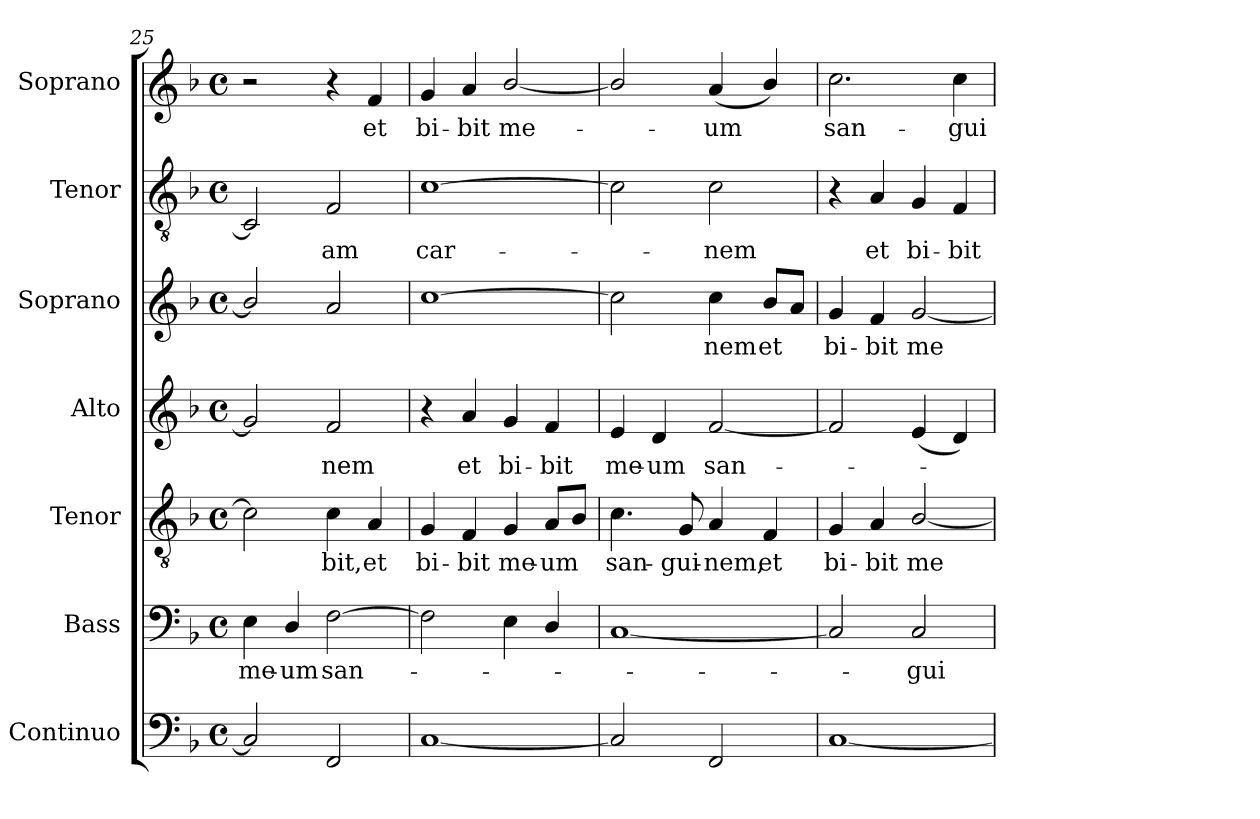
**kern	**kern	**text	**kern	**text	**kern	**text	**kern	**text	**kern	**text	**kern	**text
*part7	*part6	*part6	*part5	*part5	*part4	*part4	*part3	*part3	*part2	*part2	*part1	*part1
*staff7	*staff6	*staff6	*staff5	*staff5	*staff4	*staff4	*staff3	*staff3	*staff2	*staff2	*staff1	*staff1
*I"Continuo	*I"Bass	*	*I"Tenor	*	*I"Alto	*	*I"Soprano	*	*I"Tenor	*	*I"Soprano	*
*I'Cont.	*I'B.	*	*I'T.	*	*I'A.	*	*I'S.	*	*I'T.	*	*I'S.	*
*clefF4	*clefF4	*	*clefGv2	*	*clefG2	*	*clefG2	*	*clefGv2	*	*clefG2	*
*	*	*	*ITrd7c12	*	*	*	*	*	*ITrd7c12	*	*	*
*k[b-]	*k[b-]	*	*k[b-]	*	*k[b-]	*	*k[b-]	*	*k[b-]	*	*k[b-]	*
*F:	*F:	*	*F:	*	*F:	*	*F:	*	*F:	*	*F:	*
*M4/4	*M4/4	*	*M4/4	*	*M4/4	*	*M4/4	*	*M4/4	*	*M4/4	*
*met(c)	*met(c)	*	*met(c)	*	*met(c)	*	*met(c)	*	*met(c)	*	*met(c)	*
=25	=25	=25	=25	=25	=25	=25	=25	=25	=25	=25	=25	=25
!	!	!LO:LY:b:color=#000000	!	!	!	!	!	!	!	!	!	!
2Ci/]	4Ei\	me-	2Ci\]	.	2gi/]	.	2b-i/]	.	2CCi/]	.	2r	.
!	!	!LO:LY:b:color=#000000	!	!	!	!	!	!	!	!	!	!
.	4Di/	-um	.	.	.	.	.	.	.	.	.	.
!	!	!LO:LY:b:color=#000000	!	!	!	!	!	!	!	!	!	!
!	!	!	!	!LO:LY:b:color=#000000	!	!	!	!	!	!	!	!
!	!	!	!	!	!	!LO:LY:b:color=#000000	!	!	!	!	!	!
!	!	!	!	!	!	!	!	!	!	!LO:LY:b:color=#000000	!	!
2FFi/	[2Fi\	san-	4Ci\	-bit,	2fi/	-nem	2ai/	.	2FFi/	-am	4r	.
!	!	!	!	!LO:LY:b:color=#000000	!	!	!	!	!	!	!	!
!	!	!	!	!	!	!	!	!	!	!	!	!LO:LY:b:color=#000000
.	.	.	4AAi/	et	.	.	.	.	.	.	4fi/	et
=26	=26	=26	=26	=26	=26	=26	=26	=26	=26	=26	=26	=26
!	!	!	!	!LO:LY:b:color=#000000	!	!	!	!	!	!	!	!
!	!	!	!	!	!	!	!	!	!	!LO:LY:b:color=#000000	!	!
!	!	!	!	!	!	!	!	!	!	!	!	!LO:LY:b:color=#000000
[1Ci	2Fi\]	.	4GGi/	bi-	4r	.	[1cci	.	[1Ci	car-	4gi/	bi-
!	!	!	!	!LO:LY:b:color=#000000	!	!	!	!	!	!	!	!
!	!	!	!	!	!	!LO:LY:b:color=#000000	!	!	!	!	!	!
!	!	!	!	!	!	!	!	!	!	!	!	!LO:LY:b:color=#000000
.	.	.	4FFi/	-bit	4ai/	et	.	.	.	.	4ai/	-bit
!	!	!	!	!LO:LY:b:color=#000000	!	!	!	!	!	!	!	!
!	!	!	!	!	!	!LO:LY:b:color=#000000	!	!	!	!	!	!
!	!	!	!	!	!	!	!	!	!	!	!	!LO:LY:b:color=#000000
.	4Ei\	.	4GGi/	me-	4gi/	bi-	.	.	.	.	[2b-i/	me-
!	!	!	!	!LO:LY:b:color=#000000	!	!	!	!	!	!	!	!
!	!	!	!	!	!	!LO:LY:b:color=#000000	!	!	!	!	!	!
.	4Di/	.	8AAi/L	-um	4fi/	-bit	.	.	.	.	.	.
.	.	.	8BB-i/J	.	.	.	.	.	.	.	.	.
!!LO:PB:g=z
=27	=27	=27	=27	=27	=27	=27	=27	=27	=27	=27	=27	=27
!	!	!	!	!LO:LY:b:color=#000000	!	!	!	!	!	!	!	!
!	!	!	!	!	!	!LO:LY:b:color=#000000	!	!	!	!	!	!
2Ci/]	[1Ci	.	4.Ci\	san-	4ei/	me-	2cci\]	.	2Ci\]	.	2b-i/]	.
!	!	!	!	!	!	!LO:LY:b:color=#000000	!	!	!	!	!	!
.	.	.	.	.	4di/	-um	.	.	.	.	.	.
!	!	!	!	!LO:LY:b:color=#000000	!	!	!	!	!	!	!	!
.	.	.	8GGi/	-gui-	.	.	.	.	.	.	.	.
!	!	!	!	!LO:LY:b:color=#000000	!	!	!	!	!	!	!	!
!	!	!	!	!	!	!LO:LY:b:color=#000000	!	!	!	!	!	!
!	!	!	!	!	!	!	!	!LO:LY:b:color=#000000	!	!	!	!
!	!	!	!	!	!	!	!	!	!	!LO:LY:b:color=#000000	!	!
!	!	!	!	!	!	!	!	!	!	!	!	!LO:LY:b:color=#000000
2FFi/	.	.	4AAi/	-nem,	[2fi/	san-	4cci\	-nem	2Ci\	-nem	(4ai/	-um
!	!	!	!	!LO:LY:b:color=#000000	!	!	!	!	!	!	!	!
!	!	!	!	!	!	!	!	!LO:LY:b:color=#000000	!	!	!	!
.	.	.	4FFi/	et	.	.	8b-i/L	et	.	.	4b-i/)	.
.	.	.	.	.	.	.	8ai/J	.	.	.	.	.
=28	=28	=28	=28	=28	=28	=28	=28	=28	=28	=28	=28	=28
!	!	!	!	!LO:LY:b:color=#000000	!	!	!	!	!	!	!	!
!	!	!	!	!	!	!	!	!LO:LY:b:color=#000000	!	!	!	!
!	!	!	!	!	!	!	!	!	!	!	!	!LO:LY:b:color=#000000
[1Ci	2Ci/]	.	4GGi/	bi-	2fi/]	.	4gi/	bi-	4r	.	2.cci\	san-
!	!	!	!	!LO:LY:b:color=#000000	!	!	!	!	!	!	!	!
!	!	!	!	!	!	!	!	!LO:LY:b:color=#000000	!	!	!	!
!	!	!	!	!	!	!	!	!	!	!LO:LY:b:color=#000000	!	!
.	.	.	4AAi/	-bit	.	.	4fi/	-bit	4AAi/	et	.	.
!	!	!LO:LY:b:color=#000000	!	!	!	!	!	!	!	!	!	!
!	!	!	!	!LO:LY:b:color=#000000	!	!	!	!	!	!	!	!
!	!	!	!	!	!	!	!	!LO:LY:b:color=#000000	!	!	!	!
!	!	!	!	!	!	!	!	!	!	!LO:LY:b:color=#000000	!	!
.	2Ci/	-gui-	[2BB-i/	me-	(4ei/	.	[2gi/	me-	4GGi/	bi-	.	.
!	!	!	!	!	!	!	!	!	!	!LO:LY:b:color=#000000	!	!
!	!	!	!	!	!	!	!	!	!	!	!	!LO:LY:b:color=#000000
.	.	.	.	.	4di/)	.	.	.	4FFi/	-bit	4cci\	-gui-
=	=	=	=	=	=	=	=	=	=	=	=	=
*-	*-	*-	*-	*-	*-	*-	*-	*-	*-	*-	*-	*-
